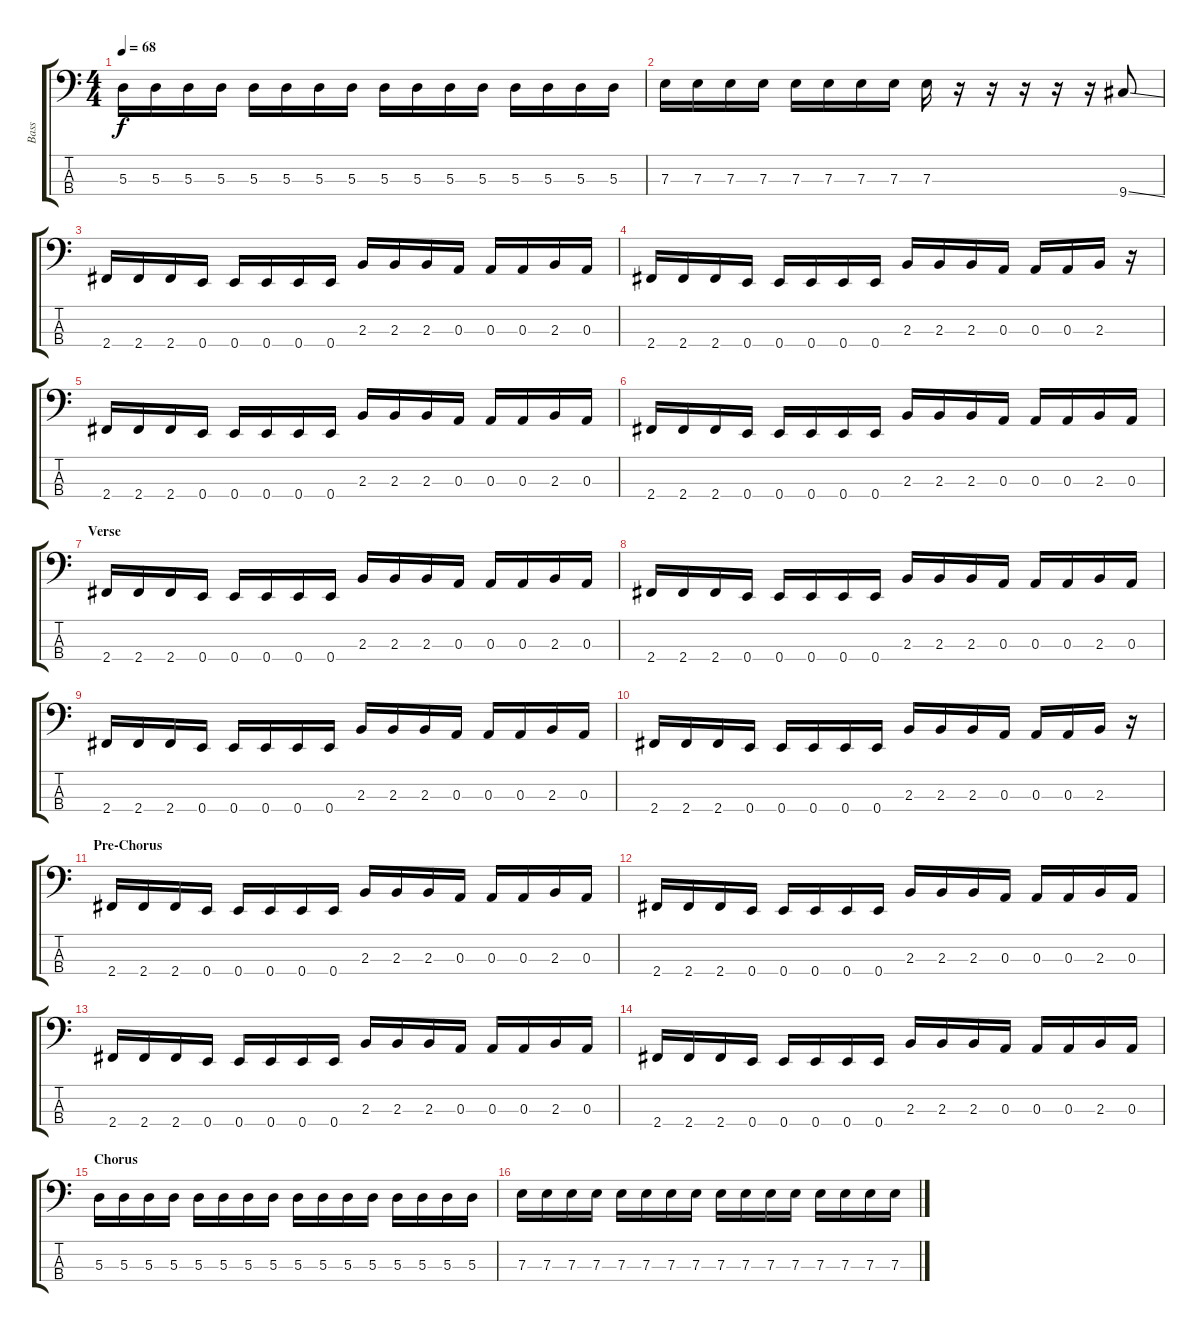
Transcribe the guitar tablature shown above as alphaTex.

\track ("Bass" "Bass") {instrument electricbassfinger}
\staff {score tabs}
\tuning (G2 D2 A1 E1) {hide}
\ts (4 4)
\tempo 68
\clef f4
\ks c
5.3.16{dy f} 5.3.16 5.3.16 5.3.16 5.3.16 5.3.16 5.3.16 5.3.16 5.3.16 5.3.16 5.3.16 5.3.16 5.3.16 5.3.16 5.3.16 5.3.16 |
7.3.16 7.3.16 7.3.16 7.3.16 7.3.16 7.3.16 7.3.16 7.3.16 7.3.16 r.16 r.16 r.16 r.16 r.16 9.4{ss}.8 |
2.4.16 2.4.16 2.4.16 0.4.16 0.4.16 0.4.16 0.4.16 0.4.16 2.3.16 2.3.16 2.3.16 0.3.16 0.3.16 0.3.16 2.3.16 0.3.16 |
2.4.16 2.4.16 2.4.16 0.4.16 0.4.16 0.4.16 0.4.16 0.4.16 2.3.16 2.3.16 2.3.16 0.3.16 0.3.16 0.3.16 2.3.16 r.16 |
2.4.16 2.4.16 2.4.16 0.4.16 0.4.16 0.4.16 0.4.16 0.4.16 2.3.16 2.3.16 2.3.16 0.3.16 0.3.16 0.3.16 2.3.16 0.3.16 |
2.4.16 2.4.16 2.4.16 0.4.16 0.4.16 0.4.16 0.4.16 0.4.16 2.3.16 2.3.16 2.3.16 0.3.16 0.3.16 0.3.16 2.3.16 0.3.16 |
\section ("" "Verse")
2.4.16 2.4.16 2.4.16 0.4.16 0.4.16 0.4.16 0.4.16 0.4.16 2.3.16 2.3.16 2.3.16 0.3.16 0.3.16 0.3.16 2.3.16 0.3.16 |
2.4.16 2.4.16 2.4.16 0.4.16 0.4.16 0.4.16 0.4.16 0.4.16 2.3.16 2.3.16 2.3.16 0.3.16 0.3.16 0.3.16 2.3.16 0.3.16 |
2.4.16 2.4.16 2.4.16 0.4.16 0.4.16 0.4.16 0.4.16 0.4.16 2.3.16 2.3.16 2.3.16 0.3.16 0.3.16 0.3.16 2.3.16 0.3.16 |
2.4.16 2.4.16 2.4.16 0.4.16 0.4.16 0.4.16 0.4.16 0.4.16 2.3.16 2.3.16 2.3.16 0.3.16 0.3.16 0.3.16 2.3.16 r.16 |
\section ("" "Pre-Chorus")
2.4.16 2.4.16 2.4.16 0.4.16 0.4.16 0.4.16 0.4.16 0.4.16 2.3.16 2.3.16 2.3.16 0.3.16 0.3.16 0.3.16 2.3.16 0.3.16 |
2.4.16 2.4.16 2.4.16 0.4.16 0.4.16 0.4.16 0.4.16 0.4.16 2.3.16 2.3.16 2.3.16 0.3.16 0.3.16 0.3.16 2.3.16 0.3.16 |
2.4.16 2.4.16 2.4.16 0.4.16 0.4.16 0.4.16 0.4.16 0.4.16 2.3.16 2.3.16 2.3.16 0.3.16 0.3.16 0.3.16 2.3.16 0.3.16 |
2.4.16 2.4.16 2.4.16 0.4.16 0.4.16 0.4.16 0.4.16 0.4.16 2.3.16 2.3.16 2.3.16 0.3.16 0.3.16 0.3.16 2.3.16 0.3.16 |
\section ("" "Chorus")
5.3.16 5.3.16 5.3.16 5.3.16 5.3.16 5.3.16 5.3.16 5.3.16 5.3.16 5.3.16 5.3.16 5.3.16 5.3.16 5.3.16 5.3.16 5.3.16 |
7.3.16 7.3.16 7.3.16 7.3.16 7.3.16 7.3.16 7.3.16 7.3.16 7.3.16 7.3.16 7.3.16 7.3.16 7.3.16 7.3.16 7.3.16 7.3.16
